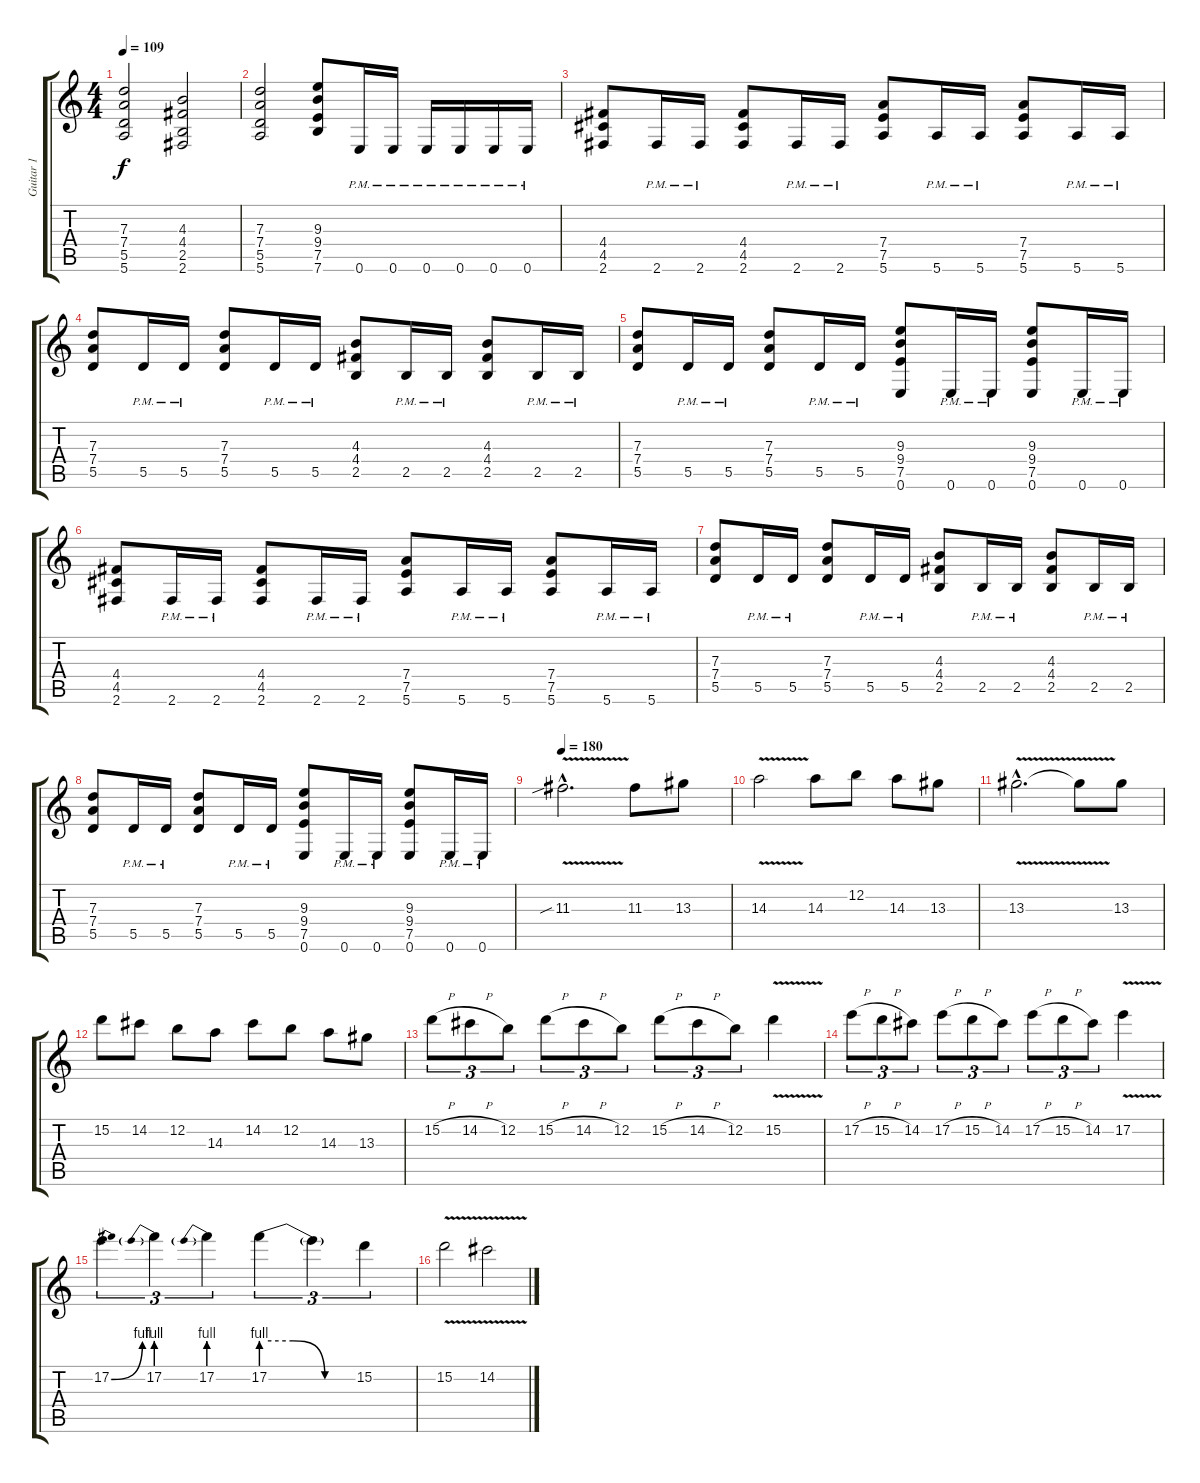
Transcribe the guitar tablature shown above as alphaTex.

\track ("Guitar 1" "Guitar 1") {instrument distortionguitar}
\staff {score tabs}
\tuning (E4 B3 G3 D3 A2 E2) {hide}
\ts (4 4)
\tempo 109
\clef g2
\ks c
(7.3 7.4 5.5 5.6).2{dy f} (4.3 4.4 2.5 2.6).2 |
(7.3 7.4 5.5 5.6).2 (9.3 9.4 7.5 7.6).8 0.6{pm}.16 0.6{pm}.16 0.6{pm}.16 0.6{pm}.16 0.6{pm}.16 0.6{pm}.16 |
(4.4 4.5 2.6).8 2.6{pm}.16 2.6{pm}.16 (4.4 4.5 2.6).8 2.6{pm}.16 2.6{pm}.16 (7.4 7.5 5.6).8 5.6{pm}.16 5.6{pm}.16 (7.4 7.5 5.6).8 5.6{pm}.16 5.6{pm}.16 |
(7.3 7.4 5.5).8 5.5{pm}.16 5.5{pm}.16 (7.3 7.4 5.5).8 5.5{pm}.16 5.5{pm}.16 (4.3 4.4 2.5).8 2.5{pm}.16 2.5{pm}.16 (4.3 4.4 2.5).8 2.5{pm}.16 2.5{pm}.16 |
(7.3 7.4 5.5).8 5.5{pm}.16 5.5{pm}.16 (7.3 7.4 5.5).8 5.5{pm}.16 5.5{pm}.16 (9.3 9.4 7.5 0.6).8 0.6{pm}.16 0.6{pm}.16 (9.3 9.4 7.5 0.6).8 0.6{pm}.16 0.6{pm}.16 |
(4.4 4.5 2.6).8 2.6{pm}.16 2.6{pm}.16 (4.4 4.5 2.6).8 2.6{pm}.16 2.6{pm}.16 (7.4 7.5 5.6).8 5.6{pm}.16 5.6{pm}.16 (7.4 7.5 5.6).8 5.6{pm}.16 5.6{pm}.16 |
(7.3 7.4 5.5).8 5.5{pm}.16 5.5{pm}.16 (7.3 7.4 5.5).8 5.5{pm}.16 5.5{pm}.16 (4.3 4.4 2.5).8 2.5{pm}.16 2.5{pm}.16 (4.3 4.4 2.5).8 2.5{pm}.16 2.5{pm}.16 |
(7.3 7.4 5.5).8 5.5{pm}.16 5.5{pm}.16 (7.3 7.4 5.5).8 5.5{pm}.16 5.5{pm}.16 (9.3 9.4 7.5 0.6).8 0.6{pm}.16 0.6{pm}.16 (9.3 9.4 7.5 0.6).8 0.6{pm}.16 0.6{pm}.16 |
\tempo 180
11.3{v sib hac}.2{d} 11.3.8 13.3.8 |
14.3{v}.2 14.3.8 12.2.8 14.3.8 13.3.8 |
13.3{v hac}.2{d} 13.3{t}.8 13.3.8 |
15.2.8 14.2.8 12.2.8 14.3.8 14.2.8 12.2.8 14.3.8 13.3.8 |
15.2{h}.8{tu (3 2)} 14.2{h}.8{tu (3 2)} 12.2.8{tu (3 2)} 15.2{h}.8{tu (3 2)} 14.2{h}.8{tu (3 2)} 12.2.8{tu (3 2)} 15.2{h}.8{tu (3 2)} 14.2{h}.8{tu (3 2)} 12.2.8{tu (3 2)} 15.2{v}.4 |
17.2{h}.8{tu (3 2)} 15.2{h}.8{tu (3 2)} 14.2.8{tu (3 2)} 17.2{h}.8{tu (3 2)} 15.2{h}.8{tu (3 2)} 14.2.8{tu (3 2)} 17.2{h}.8{tu (3 2)} 15.2{h}.8{tu (3 2)} 14.2.8{tu (3 2)} 17.2{v}.4 |
17.2{be (bend 0 0 60 4)}.4{tu (3 2)} 17.2{be (prebend 0 4 60 4)}.4{tu (3 2)} 17.2{be (prebend 0 4 60 4)}.4{tu (3 2)} 17.2{be (custom 0 4 20 4 40 0 60 0)}.4{tu (3 2)} 17.2{t}.4{tu (3 2)} 15.2.4{tu (3 2)} |
15.2{v}.2 14.2{v}.2
